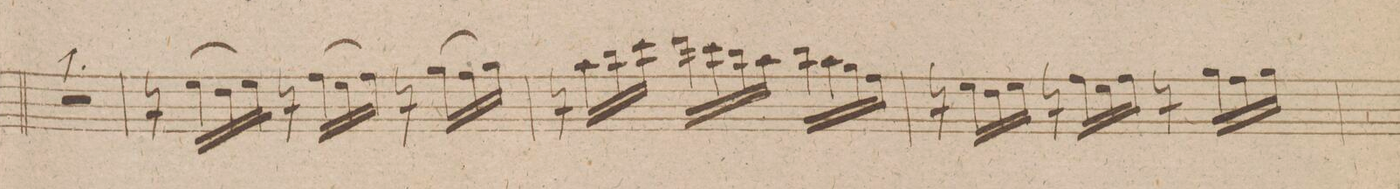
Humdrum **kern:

**kern	**dynam
*I"Clarinetto 1mo in. A.	*
*clefG2	*
*k[f#c#g#]	*
*M3/4	*
2.r	.
=85	=85
16r	.
(>16cc#\LL	.
16b\	.
16cc#\JJ)	.
16r	.
(>16dd\LL	.
16cc#\	.
16dd\JJ)	.
16r	.
(>16ee\LL	.
16dd\	.
16ee\JJ)	.
=86	=86
16r	.
*16\left	*
16ff#\LL	.
*16\right	*
16gg#\	.
*16\left	*
16aa\JJ	.
*16\right	*
16bb\LL	.
*16\left	*
16aa\	.
*16\right	*
16gg#\	.
*16\left	*
16ff#\JJ	.
*16\right	*
16gg#\LL	.
*16\left	*
16ff#\	.
*16\right	*
16ee\	.
16dd\JJ	.
=87	=87
16r	.
16cc#\LL	.
16b\	.
16cc#\JJ	.
16r	.
16dd\LL	.
16cc#\	.
16dd\JJ	.
16r	.
16ee\LL	.
16dd\	.
16ee\JJ	.
=88	=88
*-	*-
